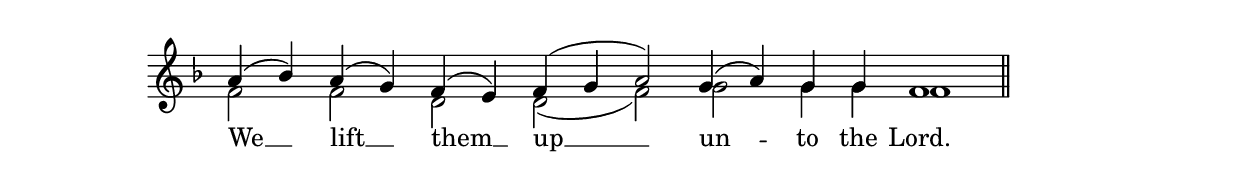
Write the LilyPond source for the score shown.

\version "2.24.4"




keyTime = { \key f \major}
cadenzaMeasure = {
  \cadenzaOff
  \partial 1024 s1024
  \cadenzaOn

}

SopMusic    = \relative { 
    \override Score.BarNumber.break-visibility = #all-visible
    \cadenzaOn
    a'4( bes) a( g) f( e) f( g a2) g4( a) g g f1 \cadenzaMeasure \section

}

BassMusic   = \relative {
    \override Score.BarNumber.break-visibility = #all-visible
    \cadenzaOn
    f'2 f d d( f) g g4 g f1 \cadenzaMeasure \section
}

VerseOne = \lyricmode {
    We __ lift __ them __ up __ un -- to the Lord.
    }


\score {
    \new Staff \with {midiInstrument = "choir aahs"} <<
        \clef "treble"
        \new Voice = "Sop"  { \voiceOne \keyTime \SopMusic}
        \new Voice = "Bass"  { \voiceTwo \keyTime \BassMusic}

        \new Lyrics \lyricsto "Sop" { \VerseOne }
    >>
    \layout {
    \context {
        \Score
            \omit BarNumber
            \override SpacingSpanner.common-shortest-duration = #(ly:make-moment 1/16)

    }
    \context {
        \Staff
            \remove Time_signature_engraver
    }
    \context {
        \Lyrics
            \override LyricSpace.minimum-distance = #1.0
    }
    }
    \midi {
        \tempo 4 = 120
    }
}





